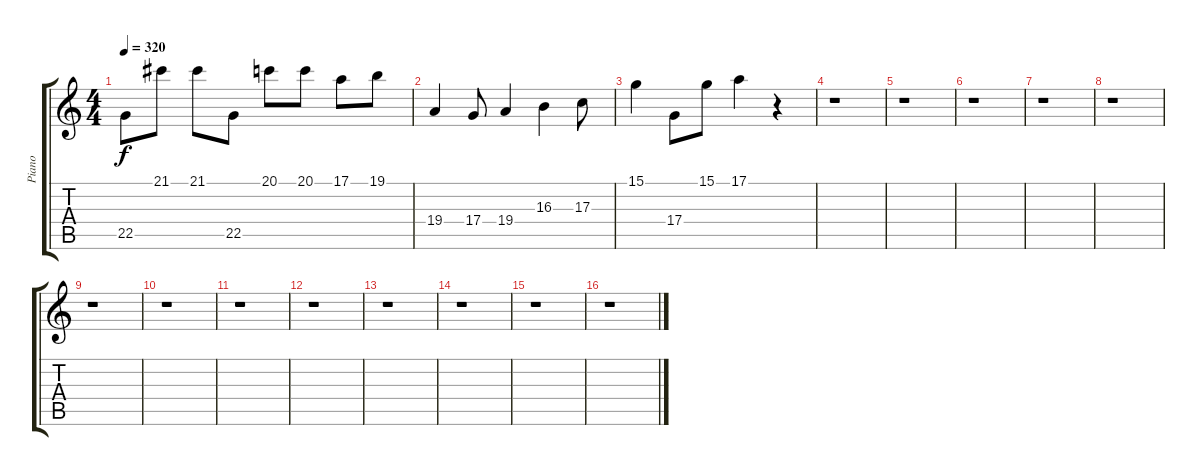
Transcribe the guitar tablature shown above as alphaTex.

\track ("Piano" "Piano") {instrument brightacousticpiano}
\staff {score tabs}
\tuning (E4 B3 G3 D3 A2 E2) {hide}
\ts (4 4)
\tempo 320
\clef g2
\ks c
22.5.8{dy f} 21.1.8 21.1.8 22.5.8 20.1.8 20.1.8 17.1.8 19.1.8 |
19.4.4 17.4.8 19.4.4 16.3.4 17.3.8 |
15.1.4 17.4.8 15.1.8 17.1.4 r.4 |
r.1 |
r.1 |
r.1 |
r.1 |
r.1 |
r.1 |
r.1 |
r.1 |
r.1 |
r.1 |
r.1 |
r.1 |
r.1
